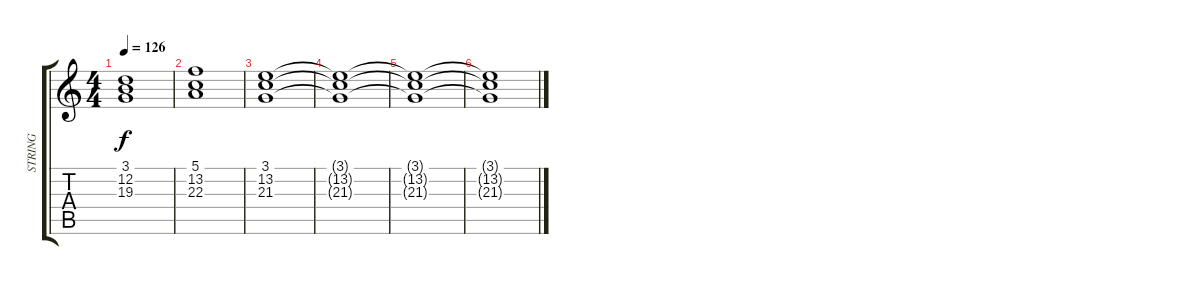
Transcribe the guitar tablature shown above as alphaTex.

\track ("STRING" "STRING") {instrument stringensemble2}
\staff {score tabs}
\tuning (E4 B3 G3 D3 A2 E2) {hide}
\ts (4 4)
\tempo 126
\clef g2
\ks c
(3.1 12.2 19.3).1{dy f} |
(5.1 13.2 22.3).1 |
(3.1 13.2 21.3).1 |
(3.1{t} 13.2{t} 21.3{t}).1 |
(3.1{t} 13.2{t} 21.3{t}).1 |
(3.1{t} 13.2{t} 21.3{t}).1
